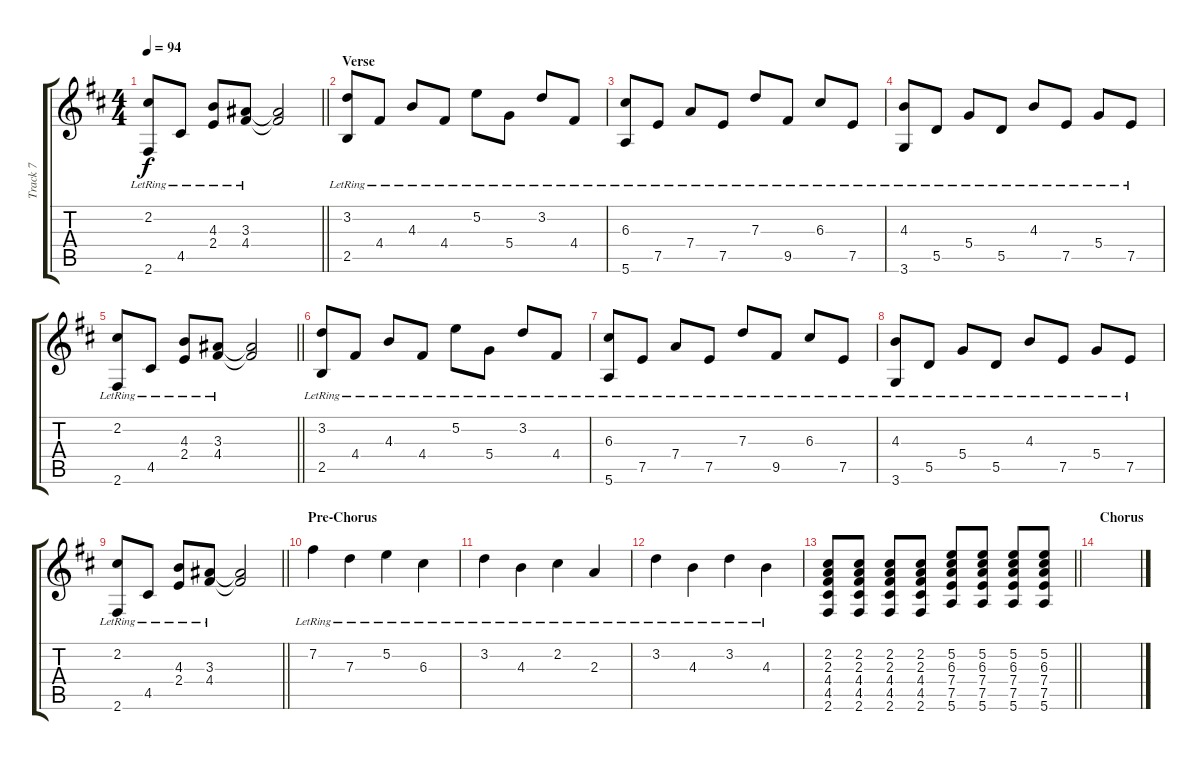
\track ("Track 7" "Track 7") {instrument acousticguitarnylon}
\staff {score tabs}
\tuning (E4 B3 G3 D3 A2 E2) {hide}
\ts (4 4)
\tempo 94
\clef g2
\barLineRight lightlight
\ks d
(2.2{lr} 2.6{lr}).8{dy f} 4.5{lr}.8 (4.3{lr} 2.4{lr}).8 (3.3{lr} 4.4{lr}).8 (3.3{t} 4.4{t}).2 |
\section ("" "Verse")
(3.2{lr} 2.5{lr}).8 4.4{lr}.8 4.3{lr}.8 4.4{lr}.8 5.2{lr}.8 5.4{lr}.8 3.2{lr}.8 4.4{lr}.8 |
(6.3{lr} 5.6{lr}).8 7.5{lr}.8 7.4{lr}.8 7.5{lr}.8 7.3{lr}.8 9.5{lr}.8 6.3{lr}.8 7.5{lr}.8 |
(4.3{lr} 3.6{lr}).8 5.5{lr}.8 5.4{lr}.8 5.5{lr}.8 4.3{lr}.8 7.5{lr}.8 5.4{lr}.8 7.5{lr}.8 |
\barLineRight lightlight
(2.2{lr} 2.6{lr}).8 4.5{lr}.8 (4.3{lr} 2.4{lr}).8 (3.3{lr} 4.4{lr}).8 (3.3{t} 4.4{t}).2 |
\section ("" "")
(3.2{lr} 2.5{lr}).8 4.4{lr}.8 4.3{lr}.8 4.4{lr}.8 5.2{lr}.8 5.4{lr}.8 3.2{lr}.8 4.4{lr}.8 |
(6.3{lr} 5.6{lr}).8 7.5{lr}.8 7.4{lr}.8 7.5{lr}.8 7.3{lr}.8 9.5{lr}.8 6.3{lr}.8 7.5{lr}.8 |
(4.3{lr} 3.6{lr}).8 5.5{lr}.8 5.4{lr}.8 5.5{lr}.8 4.3{lr}.8 7.5{lr}.8 5.4{lr}.8 7.5{lr}.8 |
\barLineRight lightlight
(2.2{lr} 2.6{lr}).8 4.5{lr}.8 (4.3{lr} 2.4{lr}).8 (3.3{lr} 4.4{lr}).8 (3.3{t} 4.4{t}).2 |
\section ("" "Pre-Chorus")
7.2{lr}.4 7.3{lr}.4 5.2{lr}.4 6.3{lr}.4 |
3.2{lr}.4 4.3{lr}.4 2.2{lr}.4 2.3{lr}.4 |
3.2{lr}.4 4.3{lr}.4 3.2{lr}.4 4.3{lr}.4 |
\barLineRight lightlight
(2.2 2.3 4.4 4.5 2.6).8 (2.2 2.3 4.4 4.5 2.6).8 (2.2 2.3 4.4 4.5 2.6).8 (2.2 2.3 4.4 4.5 2.6).8 (5.2 6.3 7.4 7.5 5.6).8 (5.2 6.3 7.4 7.5 5.6).8 (5.2 6.3 7.4 7.5 5.6).8 (5.2 6.3 7.4 7.5 5.6).8 |
\section ("" "Chorus")
